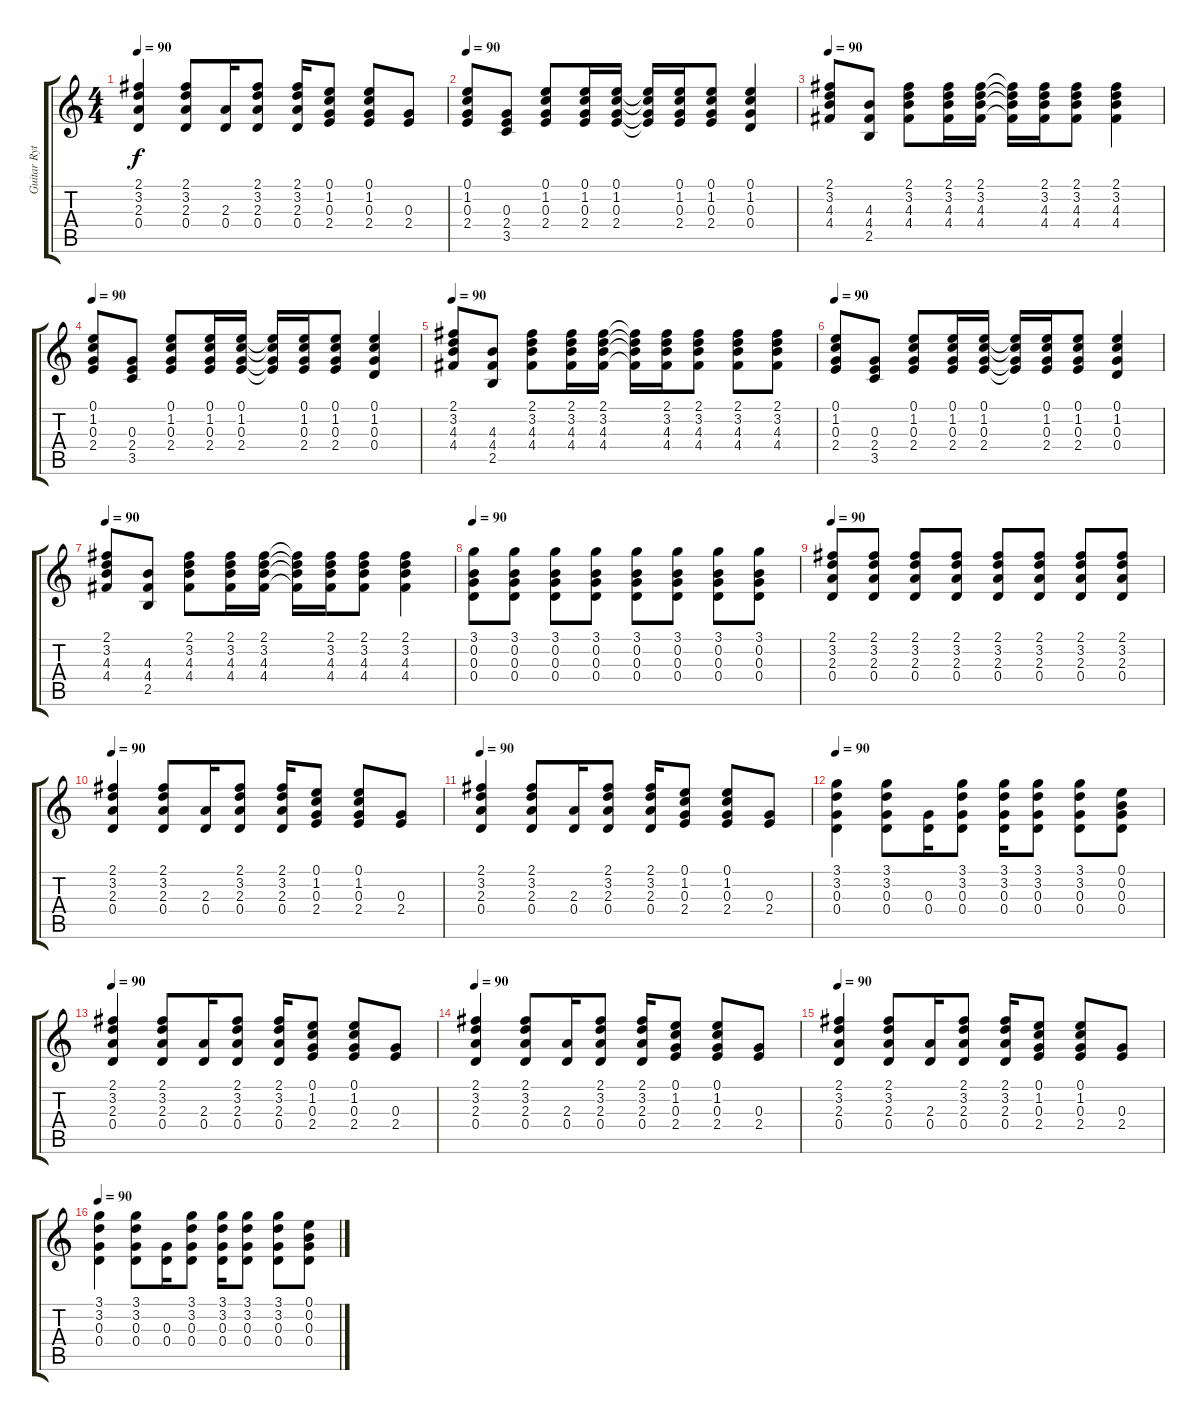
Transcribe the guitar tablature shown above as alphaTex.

\track ("Guitar Rythm (pan -8)" "Guitar Ryt") {instrument acousticguitarsteel}
\staff {score tabs}
\tuning (E4 B3 G3 D3 A2 E2) {hide}
\ts (4 4)
\tempo 90
\clef g2
\ks c
(2.1 3.2 2.3 0.4).4{dy f} (2.1 3.2 2.3 0.4).8 (2.3 0.4).16 (2.1 3.2 2.3 0.4).8 (2.1 3.2 2.3 0.4).16 (0.1 1.2 0.3 2.4).8 (0.1 1.2 0.3 2.4).8 (0.3 2.4).8 |
\tempo 90
(0.1 1.2 0.3 2.4).8 (0.3 2.4 3.5).8 (0.1 1.2 0.3 2.4).8 (0.1 1.2 0.3 2.4).16 (0.1 1.2 0.3 2.4).16 (0.1{t} 1.2{t} 0.3{t} 2.4{t}).16 (0.1 1.2 0.3 2.4).16 (0.1 1.2 0.3 2.4).8 (0.1 1.2 0.3 0.4).4 |
\tempo 90
(2.1 3.2 4.3 4.4).8 (4.3 4.4 2.5).8 (2.1 3.2 4.3 4.4).8 (2.1 3.2 4.3 4.4).16 (2.1 3.2 4.3 4.4).16 (2.1{t} 3.2{t} 4.3{t} 4.4{t}).16 (2.1 3.2 4.3 4.4).16 (2.1 3.2 4.3 4.4).8 (2.1 3.2 4.3 4.4).4 |
\tempo 90
(0.1 1.2 0.3 2.4).8 (0.3 2.4 3.5).8 (0.1 1.2 0.3 2.4).8 (0.1 1.2 0.3 2.4).16 (0.1 1.2 0.3 2.4).16 (0.1{t} 1.2{t} 0.3{t} 2.4{t}).16 (0.1 1.2 0.3 2.4).16 (0.1 1.2 0.3 2.4).8 (0.1 1.2 0.3 0.4).4 |
\tempo 90
(2.1 3.2 4.3 4.4).8 (4.3 4.4 2.5).8 (2.1 3.2 4.3 4.4).8 (2.1 3.2 4.3 4.4).16 (2.1 3.2 4.3 4.4).16 (2.1{t} 3.2{t} 4.3{t} 4.4{t}).16 (2.1 3.2 4.3 4.4).16 (2.1 3.2 4.3 4.4).8 (2.1 3.2 4.3 4.4).8 (2.1 3.2 4.3 4.4).8 |
\tempo 90
(0.1 1.2 0.3 2.4).8 (0.3 2.4 3.5).8 (0.1 1.2 0.3 2.4).8 (0.1 1.2 0.3 2.4).16 (0.1 1.2 0.3 2.4).16 (0.1{t} 1.2{t} 0.3{t} 2.4{t}).16 (0.1 1.2 0.3 2.4).16 (0.1 1.2 0.3 2.4).8 (0.1 1.2 0.3 0.4).4 |
\tempo 90
(2.1 3.2 4.3 4.4).8 (4.3 4.4 2.5).8 (2.1 3.2 4.3 4.4).8 (2.1 3.2 4.3 4.4).16 (2.1 3.2 4.3 4.4).16 (2.1{t} 3.2{t} 4.3{t} 4.4{t}).16 (2.1 3.2 4.3 4.4).16 (2.1 3.2 4.3 4.4).8 (2.1 3.2 4.3 4.4).4 |
\tempo 90
(3.1 0.2 0.3 0.4).8 (3.1 0.2 0.3 0.4).8 (3.1 0.2 0.3 0.4).8 (3.1 0.2 0.3 0.4).8 (3.1 0.2 0.3 0.4).8 (3.1 0.2 0.3 0.4).8 (3.1 0.2 0.3 0.4).8 (3.1 0.2 0.3 0.4).8 |
\tempo 90
(2.1 3.2 2.3 0.4).8 (2.1 3.2 2.3 0.4).8 (2.1 3.2 2.3 0.4).8 (2.1 3.2 2.3 0.4).8 (2.1 3.2 2.3 0.4).8 (2.1 3.2 2.3 0.4).8 (2.1 3.2 2.3 0.4).8 (2.1 3.2 2.3 0.4).8 |
\tempo 90
(2.1 3.2 2.3 0.4).4 (2.1 3.2 2.3 0.4).8 (2.3 0.4).16 (2.1 3.2 2.3 0.4).8 (2.1 3.2 2.3 0.4).16 (0.1 1.2 0.3 2.4).8 (0.1 1.2 0.3 2.4).8 (0.3 2.4).8 |
\tempo 90
(2.1 3.2 2.3 0.4).4 (2.1 3.2 2.3 0.4).8 (2.3 0.4).16 (2.1 3.2 2.3 0.4).8 (2.1 3.2 2.3 0.4).16 (0.1 1.2 0.3 2.4).8 (0.1 1.2 0.3 2.4).8 (0.3 2.4).8 |
\tempo 90
(3.1 3.2 0.3 0.4).4 (3.1 3.2 0.3 0.4).8 (0.3 0.4).16 (3.1 3.2 0.3 0.4).8 (3.1 3.2 0.3 0.4).16 (3.1 3.2 0.3 0.4).8 (3.1 3.2 0.3 0.4).8 (0.1 0.2 0.3 0.4).8 |
\tempo 90
(2.1 3.2 2.3 0.4).4 (2.1 3.2 2.3 0.4).8 (2.3 0.4).16 (2.1 3.2 2.3 0.4).8 (2.1 3.2 2.3 0.4).16 (0.1 1.2 0.3 2.4).8 (0.1 1.2 0.3 2.4).8 (0.3 2.4).8 |
\tempo 90
(2.1 3.2 2.3 0.4).4 (2.1 3.2 2.3 0.4).8 (2.3 0.4).16 (2.1 3.2 2.3 0.4).8 (2.1 3.2 2.3 0.4).16 (0.1 1.2 0.3 2.4).8 (0.1 1.2 0.3 2.4).8 (0.3 2.4).8 |
\tempo 90
(2.1 3.2 2.3 0.4).4 (2.1 3.2 2.3 0.4).8 (2.3 0.4).16 (2.1 3.2 2.3 0.4).8 (2.1 3.2 2.3 0.4).16 (0.1 1.2 0.3 2.4).8 (0.1 1.2 0.3 2.4).8 (0.3 2.4).8 |
\tempo 90
(3.1 3.2 0.3 0.4).4 (3.1 3.2 0.3 0.4).8 (0.3 0.4).16 (3.1 3.2 0.3 0.4).8 (3.1 3.2 0.3 0.4).16 (3.1 3.2 0.3 0.4).8 (3.1 3.2 0.3 0.4).8 (0.1 0.2 0.3 0.4).8
